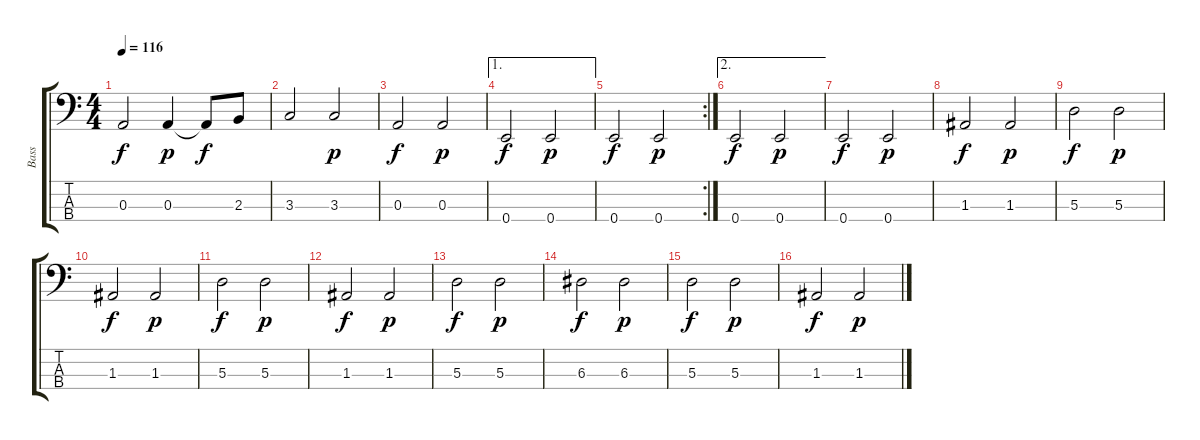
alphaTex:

\track ("Bass" "Bass") {instrument electricbassfinger}
\staff {score tabs}
\tuning (G2 D2 A1 E1) {hide}
\ts (4 4)
\tempo 116
\clef f4
\ks c
0.3.2{dy f} 0.3.4{dy p} 0.3{t}.8{dy f} 2.3.8 |
3.3.2 3.3.2{dy p} |
0.3.2{dy f} 0.3.2{dy p} |
\ae 1
0.4.2{dy f} 0.4.2{dy p} |
\rc 2
0.4.2{dy f} 0.4.2{dy p} |
\ae 2
0.4.2{dy f} 0.4.2{dy p} |
0.4.2{dy f} 0.4.2{dy p} |
1.3.2{dy f} 1.3.2{dy p} |
5.3.2{dy f} 5.3.2{dy p} |
1.3.2{dy f} 1.3.2{dy p} |
5.3.2{dy f} 5.3.2{dy p} |
1.3.2{dy f} 1.3.2{dy p} |
5.3.2{dy f} 5.3.2{dy p} |
6.3.2{dy f} 6.3.2{dy p} |
5.3.2{dy f} 5.3.2{dy p} |
1.3.2{dy f} 1.3.2{dy p}
